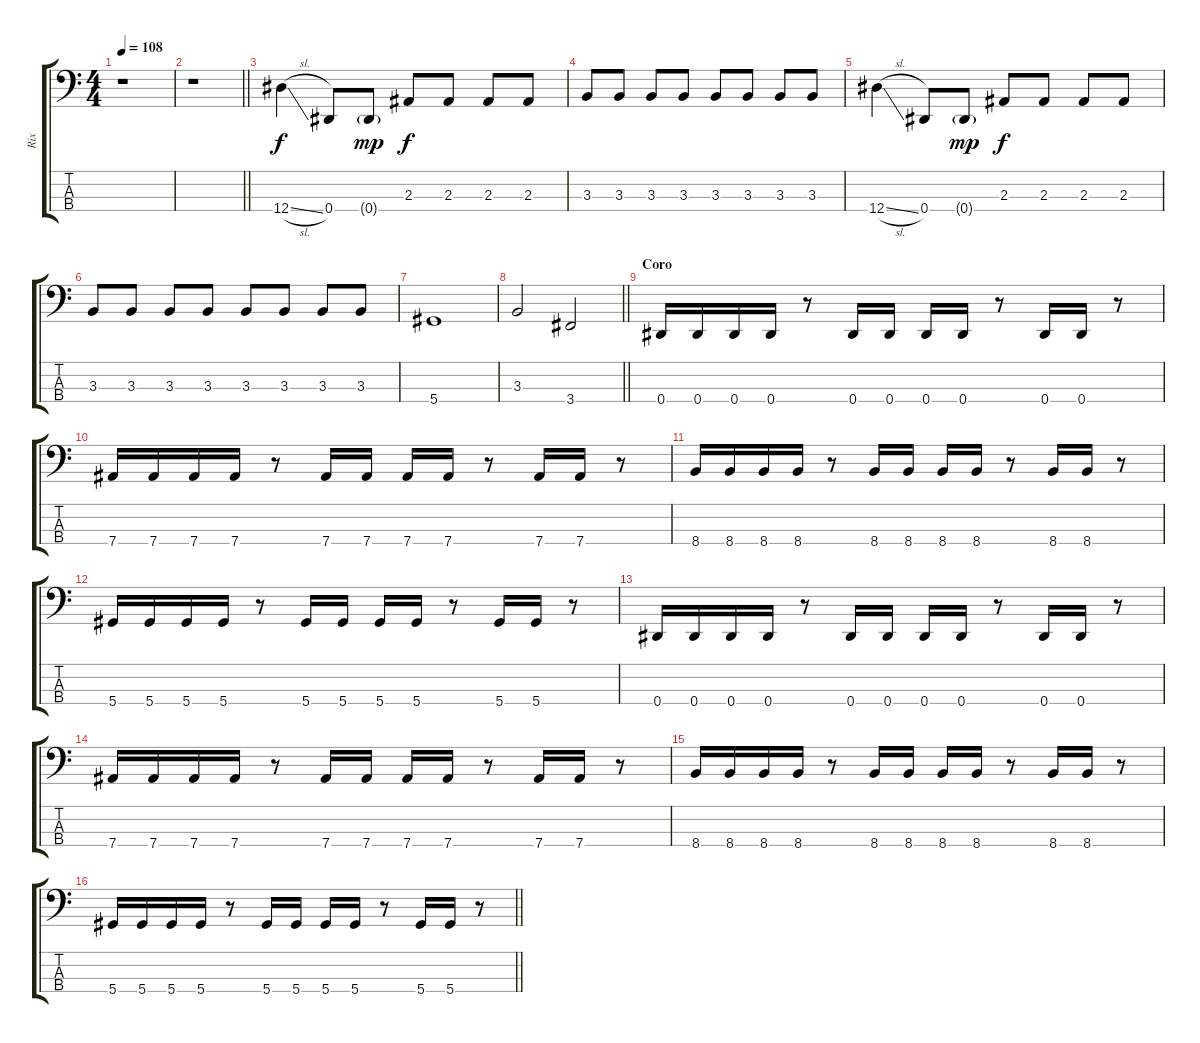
\track ("Rix" "Rix") {instrument electricbasspick}
\staff {score tabs}
\tuning (Gb2 Db2 Ab1 Eb1) {hide}
\ts (4 4)
\tempo 108
\clef f4
\ks c
r.1{dy f} |
\barLineRight lightlight
r.1 |
12.4{sl}.4 0.4.8 0.4{g}.8{dy mp} 2.3.8{dy f} 2.3.8 2.3.8 2.3.8 |
3.3.8 3.3.8 3.3.8 3.3.8 3.3.8 3.3.8 3.3.8 3.3.8 |
12.4{sl}.4 0.4.8 0.4{g}.8{dy mp} 2.3.8{dy f} 2.3.8 2.3.8 2.3.8 |
3.3.8 3.3.8 3.3.8 3.3.8 3.3.8 3.3.8 3.3.8 3.3.8 |
5.4.1 |
\barLineRight lightlight
3.3.2 3.4.2 |
\section ("" "Coro")
0.4.16 0.4.16 0.4.16 0.4.16 r.8 0.4.16 0.4.16 0.4.16 0.4.16 r.8 0.4.16 0.4.16 r.8 |
7.4.16 7.4.16 7.4.16 7.4.16 r.8 7.4.16 7.4.16 7.4.16 7.4.16 r.8 7.4.16 7.4.16 r.8 |
8.4.16 8.4.16 8.4.16 8.4.16 r.8 8.4.16 8.4.16 8.4.16 8.4.16 r.8 8.4.16 8.4.16 r.8 |
5.4.16 5.4.16 5.4.16 5.4.16 r.8 5.4.16 5.4.16 5.4.16 5.4.16 r.8 5.4.16 5.4.16 r.8 |
0.4.16 0.4.16 0.4.16 0.4.16 r.8 0.4.16 0.4.16 0.4.16 0.4.16 r.8 0.4.16 0.4.16 r.8 |
7.4.16 7.4.16 7.4.16 7.4.16 r.8 7.4.16 7.4.16 7.4.16 7.4.16 r.8 7.4.16 7.4.16 r.8 |
8.4.16 8.4.16 8.4.16 8.4.16 r.8 8.4.16 8.4.16 8.4.16 8.4.16 r.8 8.4.16 8.4.16 r.8 |
\barLineRight lightlight
5.4.16 5.4.16 5.4.16 5.4.16 r.8 5.4.16 5.4.16 5.4.16 5.4.16 r.8 5.4.16 5.4.16 r.8
